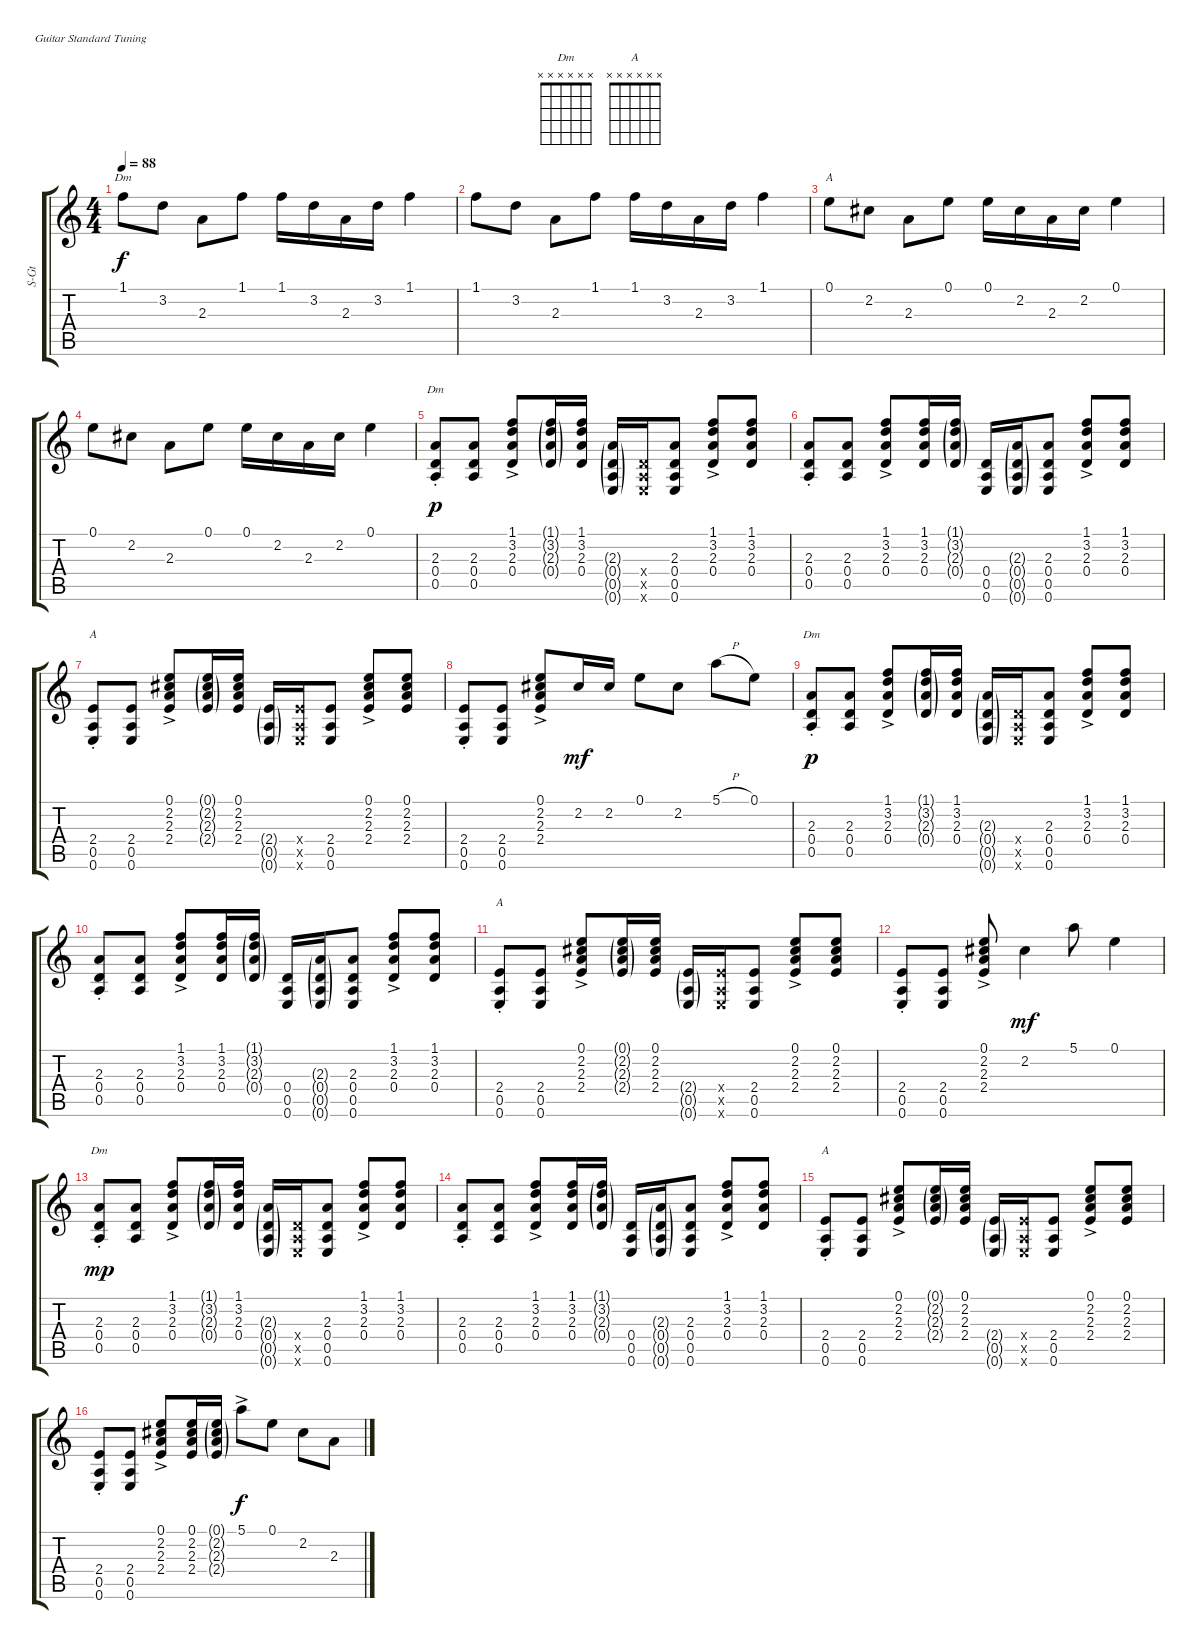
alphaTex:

\defaultSystemsLayout 4
\bracketExtendMode groupsimilarinstruments
\multiTrackTrackNamePolicy hidden
\otherSystemsTrackNameOrientation horizontal
\track ("Илья" "S-Gt") {instrument acousticguitarsteel}
\staff {score tabs}
\tuning (E4 B3 G3 D3 A2 E2)
\chord ("Dm" x x x x x x)
\chord ("A" x x x x x x)
\ts (4 4)
\tempo 88
\clef g2
\ks c
1.1.8{ch "Dm" dy f instrument acousticguitarsteel} 3.2.8 2.3.8 1.1.8 1.1.16 3.2.16 2.3.16 3.2.16 1.1.4 |
1.1.8 3.2.8 2.3.8 1.1.8 1.1.16 3.2.16 2.3.16 3.2.16 1.1.4 |
0.1.8{ch "A"} 2.2.8 2.3.8 0.1.8 0.1.16 2.2.16 2.3.16 2.2.16 0.1.4 |
0.1.8 2.2.8 2.3.8 0.1.8 0.1.16 2.2.16 2.3.16 2.2.16 0.1.4 |
(0.5{st} 0.4{st} 2.3).8{ch "Dm" dy p} (0.5 0.4 2.3).8 (3.2{ac} 2.3{ac} 0.4{ac} 1.1{ac}).8 (3.2{g} 2.3{g} 0.4{g} 1.1{g}).16 (3.2 2.3 0.4 1.1).16 (0.5{g} 0.4{g} 2.3{g} 0.6{g}).16 (0.5{x} 0.6{x} 0.4{x}).16 (0.5 0.4 2.3 0.6).8 (3.2{ac} 2.3{ac} 0.4{ac} 1.1{ac}).8 (3.2 2.3 0.4 1.1).8 |
(0.5{st} 0.4{st} 2.3).8 (0.5 0.4 2.3).8 (3.2{ac} 2.3{ac} 0.4{ac} 1.1{ac}).8 (3.2 2.3 0.4 1.1).16 (3.2{g} 2.3{g} 0.4{g} 1.1{g}).16 (0.5 0.6 0.4).16 (0.5{g} 0.6{g} 0.4{g} 2.3{g}).16 (0.5 0.6 0.4 2.3).8 (3.2{ac} 2.3{ac} 0.4{ac} 1.1{ac}).8 (3.2 2.3 0.4 1.1).8 |
(2.4{st} 0.5{st} 0.6{st}).8{ch "A"} (2.4 0.5 0.6).8 (2.2{ac} 2.3{ac} 2.4{ac} 0.1{ac}).8 (2.2{g} 2.3{g} 2.4{g} 0.1{g}).16 (2.2 2.3 2.4 0.1).16 (2.4{g} 0.5{g} 0.6{g}).16 (2.4{x} 0.5{x} 0.6{x}).16 (2.4 0.5 0.6).8 (2.2{ac} 2.3{ac} 2.4{ac} 0.1{ac}).8 (2.2 2.3 2.4 0.1).8 |
(2.4{st} 0.5{st} 0.6{st}).8 (2.4 0.5 0.6).8 (2.2{ac} 2.3{ac} 2.4{ac} 0.1{ac}).8 2.2.16{dy mf} 2.2.16 0.1.8 2.2.8 5.1{h}.8 0.1.8 |
(0.5{st} 0.4{st} 2.3).8{ch "Dm" dy p} (0.5 0.4 2.3).8 (3.2{ac} 2.3{ac} 0.4{ac} 1.1{ac}).8 (3.2{g} 2.3{g} 0.4{g} 1.1{g}).16 (3.2 2.3 0.4 1.1).16 (0.5{g} 0.4{g} 2.3{g} 0.6{g}).16 (0.5{x} 0.6{x} 0.4{x}).16 (0.5 0.4 2.3 0.6).8 (3.2{ac} 2.3{ac} 0.4{ac} 1.1{ac}).8 (3.2 2.3 0.4 1.1).8 |
(0.5{st} 0.4{st} 2.3).8 (0.5 0.4 2.3).8 (3.2{ac} 2.3{ac} 0.4{ac} 1.1{ac}).8 (3.2 2.3 0.4 1.1).16 (3.2{g} 2.3{g} 0.4{g} 1.1{g}).16 (0.5 0.6 0.4).16 (0.5{g} 0.6{g} 0.4{g} 2.3{g}).16 (0.5 0.6 0.4 2.3).8 (3.2{ac} 2.3{ac} 0.4{ac} 1.1{ac}).8 (3.2 2.3 0.4 1.1).8 |
(2.4{st} 0.5{st} 0.6{st}).8{ch "A"} (2.4 0.5 0.6).8 (2.2{ac} 2.3{ac} 2.4{ac} 0.1{ac}).8 (2.2{g} 2.3{g} 2.4{g} 0.1{g}).16 (2.2 2.3 2.4 0.1).16 (2.4{g} 0.5{g} 0.6{g}).16 (2.4{x} 0.5{x} 0.6{x}).16 (2.4 0.5 0.6).8 (2.2{ac} 2.3{ac} 2.4{ac} 0.1{ac}).8 (2.2 2.3 2.4 0.1).8 |
(2.4{st} 0.5{st} 0.6{st}).8 (2.4 0.5 0.6).8 (2.2{ac} 2.3{ac} 2.4{ac} 0.1{ac}).8 2.2.4{dy mf} 5.1.8 0.1.4 |
(0.5{st} 0.4{st} 2.3).8{ch "Dm" dy mp} (0.5 0.4 2.3).8 (3.2{ac} 2.3{ac} 0.4{ac} 1.1{ac}).8 (3.2{g} 2.3{g} 0.4{g} 1.1{g}).16 (3.2 2.3 0.4 1.1).16 (0.5{g} 0.4{g} 2.3{g} 0.6{g}).16 (0.5{x} 0.6{x} 0.4{x}).16 (0.5 0.4 2.3 0.6).8 (3.2{ac} 2.3{ac} 0.4{ac} 1.1{ac}).8 (3.2 2.3 0.4 1.1).8 |
(0.5{st} 0.4{st} 2.3).8 (0.5 0.4 2.3).8 (3.2{ac} 2.3{ac} 0.4{ac} 1.1{ac}).8 (3.2 2.3 0.4 1.1).16 (3.2{g} 2.3{g} 0.4{g} 1.1{g}).16 (0.5 0.6 0.4).16 (0.5{g} 0.6{g} 0.4{g} 2.3{g}).16 (0.5 0.6 0.4 2.3).8 (3.2{ac} 2.3{ac} 0.4{ac} 1.1{ac}).8 (3.2 2.3 0.4 1.1).8 |
(2.4{st} 0.5{st} 0.6{st}).8{ch "A"} (2.4 0.5 0.6).8 (2.2{ac} 2.3{ac} 2.4{ac} 0.1{ac}).8 (2.2{g} 2.3{g} 2.4{g} 0.1{g}).16 (2.2 2.3 2.4 0.1).16 (2.4{g} 0.5{g} 0.6{g}).16 (2.4{x} 0.5{x} 0.6{x}).16 (2.4 0.5 0.6).8 (2.2{ac} 2.3{ac} 2.4{ac} 0.1{ac}).8 (2.2 2.3 2.4 0.1).8 |
(2.4{st} 0.5{st} 0.6{st}).8 (2.4 0.5 0.6).8 (2.2{ac} 2.3{ac} 2.4{ac} 0.1{ac}).8 (2.2 2.3 2.4 0.1).16 (2.2{g} 2.3{g} 2.4{g} 0.1{g}).16 5.1{ac}.8{dy f} 0.1.8 2.2.8 2.3.8
